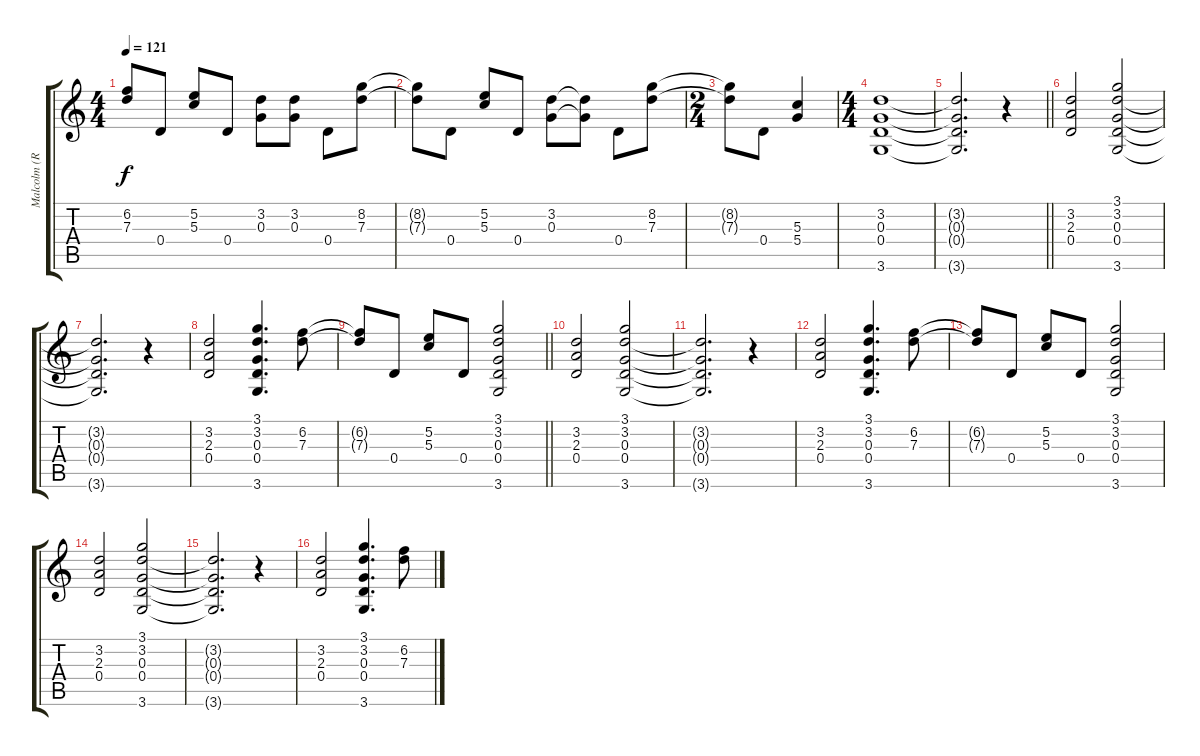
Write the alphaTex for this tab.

\track ("Malcolm (Rythym)" "Malcolm (R") {instrument overdrivenguitar}
\staff {score tabs}
\tuning (E4 B3 G3 D3 A2 E2) {hide}
\ts (4 4)
\tempo 121
\clef g2
\ks c
(6.2{t} 7.3{t}).8{dy f} 0.4.8 (5.2 5.3).8 0.4.8 (3.2 0.3).8 (3.2 0.3).8 0.4.8 (8.2 7.3).8 |
(8.2{t} 7.3{t}).8 0.4.8 (5.2 5.3).8 0.4.8 (3.2 0.3).8 (3.2{t} 0.3{t}).8 0.4.8 (8.2 7.3).8 |
\ts (2 4)
(8.2{t} 7.3{t}).8 0.4.8 (5.3 5.4).4 |
\ts (4 4)
(3.2 0.3 0.4 3.6).1 |
\barLineRight lightlight
(3.2{t} 0.3{t} 0.4{t} 3.6{t}).2{d} r.4 |
(3.2 2.3 0.4).2 (3.1 3.2 0.3 0.4 3.6).2 |
(3.2{t} 0.3{t} 0.4{t} 3.6{t}).2{d} r.4 |
(3.2 2.3 0.4).2 (3.1 3.2 0.3 0.4 3.6).4{d} (6.2 7.3).8 |
\barLineRight lightlight
(6.2{t} 7.3{t}).8 0.4.8 (5.2 5.3).8 0.4.8 (3.1 3.2 0.3 0.4 3.6).2 |
(3.2 2.3 0.4).2 (3.1 3.2 0.3 0.4 3.6).2 |
(3.2{t} 0.3{t} 0.4{t} 3.6{t}).2{d} r.4 |
(3.2 2.3 0.4).2 (3.1 3.2 0.3 0.4 3.6).4{d} (6.2 7.3).8 |
(6.2{t} 7.3{t}).8 0.4.8 (5.2 5.3).8 0.4.8 (3.1 3.2 0.3 0.4 3.6).2 |
(3.2 2.3 0.4).2 (3.1 3.2 0.3 0.4 3.6).2 |
(3.2{t} 0.3{t} 0.4{t} 3.6{t}).2{d} r.4 |
(3.2 2.3 0.4).2 (3.1 3.2 0.3 0.4 3.6).4{d} (6.2 7.3).8
